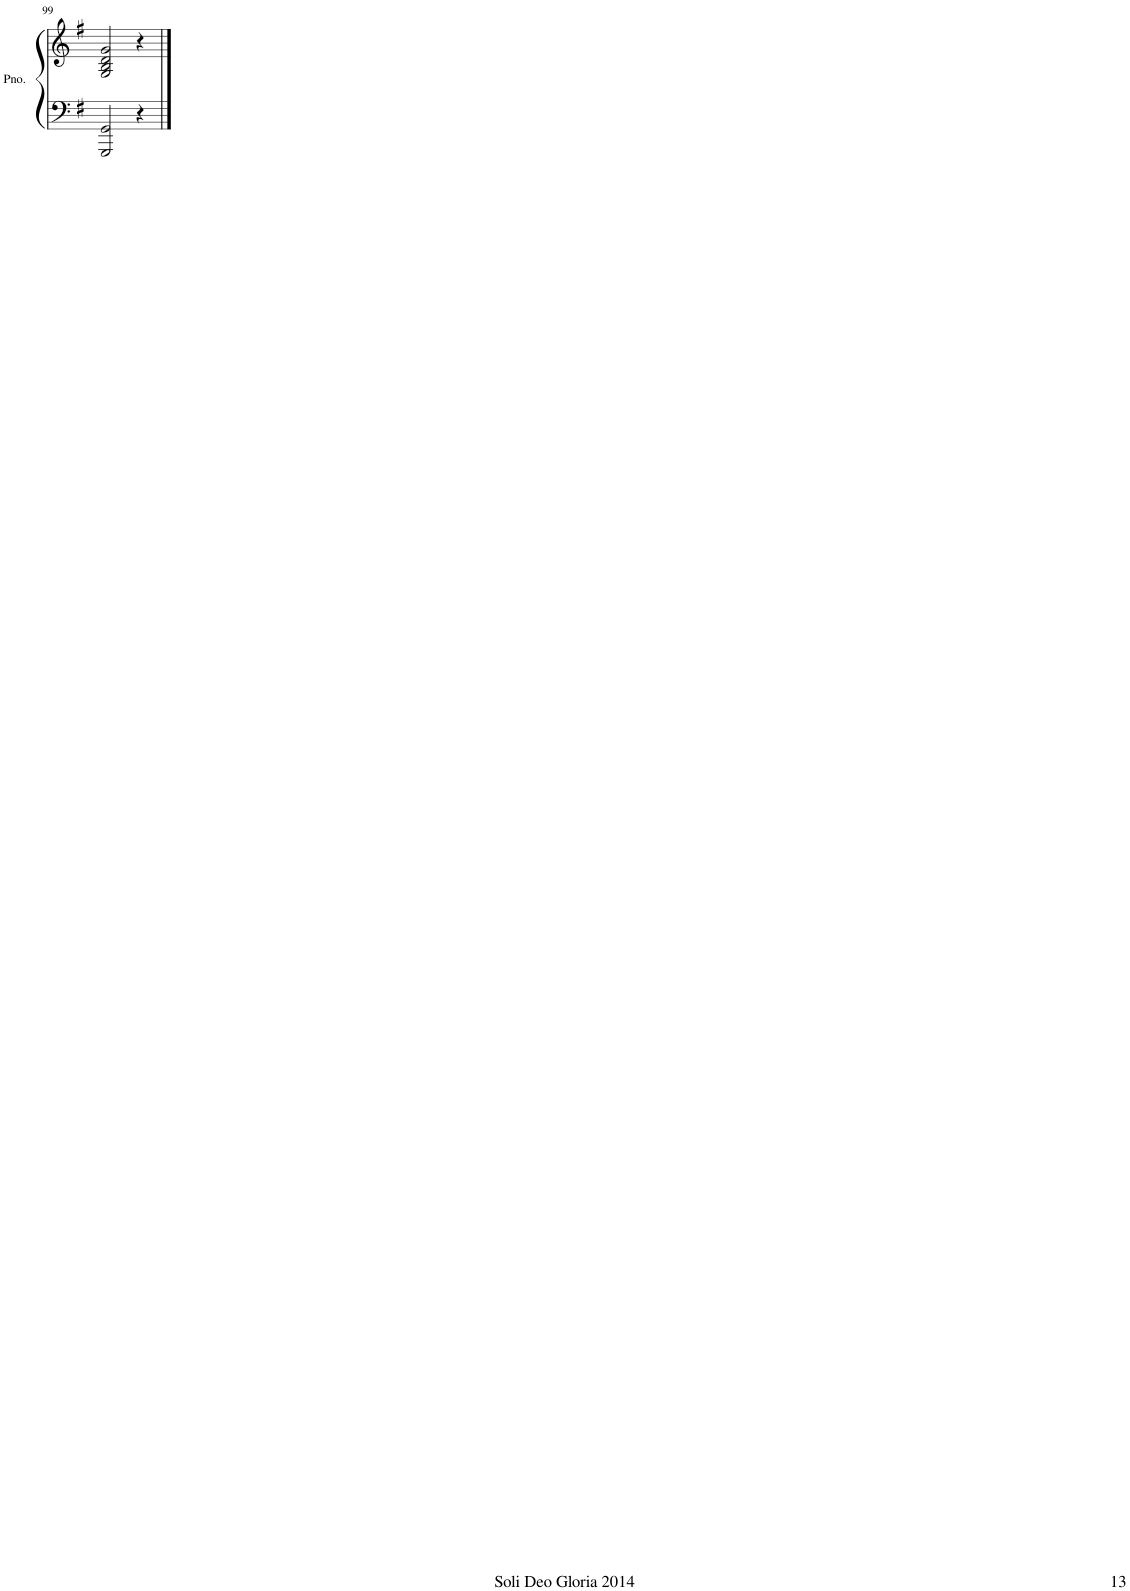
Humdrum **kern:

**kern	**kern
*part1	*part1
*staff2	*staff1
*I"Piano	*
*I'Pno.	*
!!LO:PB:g=z
*clefF4	*clefG2
*k[f#]	*k[f#]
*M3/4	*M3/4
=99	=99
2GGG/ 2GG/	2G/ 2B/ 2d/ 2g/
4r	4r
==	==
*-	*-
